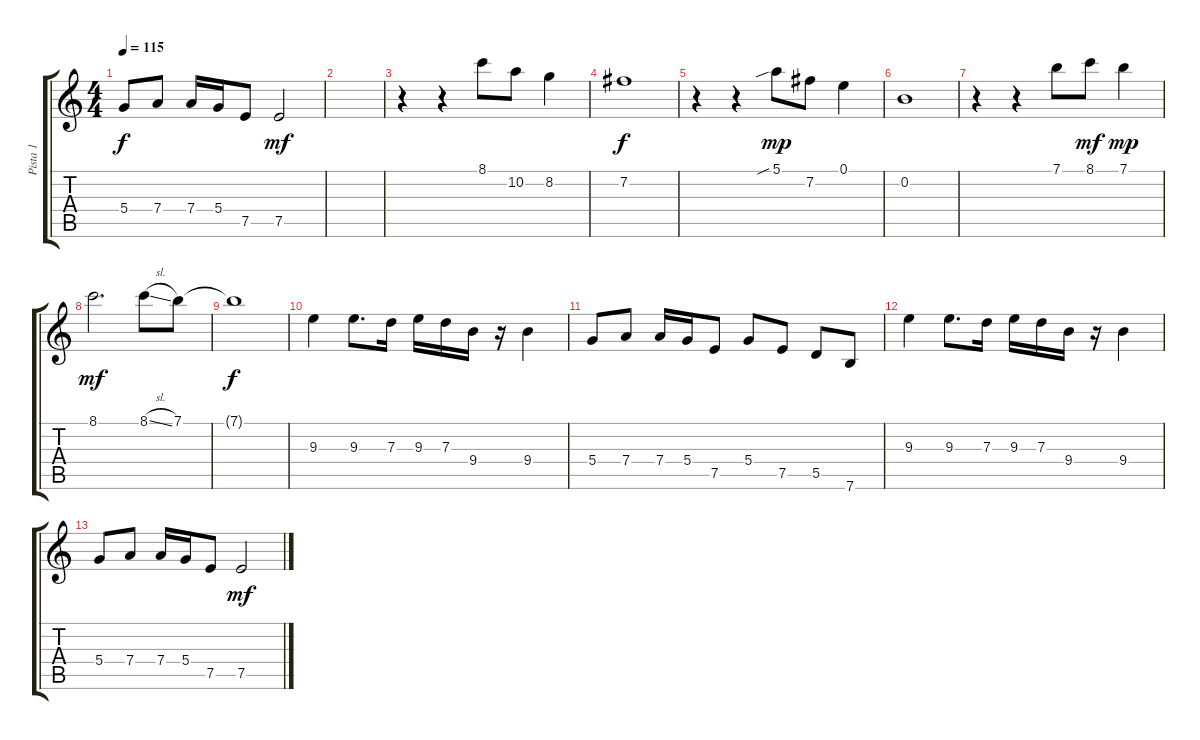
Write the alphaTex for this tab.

\track ("Pista 1" "Pista 1") {instrument distortionguitar}
\staff {score tabs}
\tuning (E4 B3 G3 D3 A2 E2) {hide}
\ts (4 4)
\tempo 115
\clef g2
\ks c
5.4.8{dy f} 7.4.8 7.4.16 5.4.16 7.5.8 7.5.2{dy mf} |
|
r.4{instrument acousticguitarsteel} r.4 8.1.8 10.2.8 8.2.4 |
7.2.1{dy f} |
r.4 r.4 5.1{sib}.8{dy mp} 7.2.8 0.1.4 |
0.2.1 |
r.4 r.4 7.1.8 8.1.8{dy mf} 7.1.4{dy mp} |
8.1.2{d dy mf} 8.1{sl}.8 7.1.8 |
7.1{t}.1{dy f} |
9.3.4{instrument distortionguitar} 9.3.8{d} 7.3.16 9.3.16 7.3.16 9.4.16 r.16 9.4.4 |
5.4.8 7.4.8 7.4.16 5.4.16 7.5.8 5.4.8 7.5.8 5.5.8 7.6.8 |
9.3.4 9.3.8{d} 7.3.16 9.3.16 7.3.16 9.4.16 r.16 9.4.4 |
5.4.8 7.4.8 7.4.16 5.4.16 7.5.8 7.5.2{dy mf}
